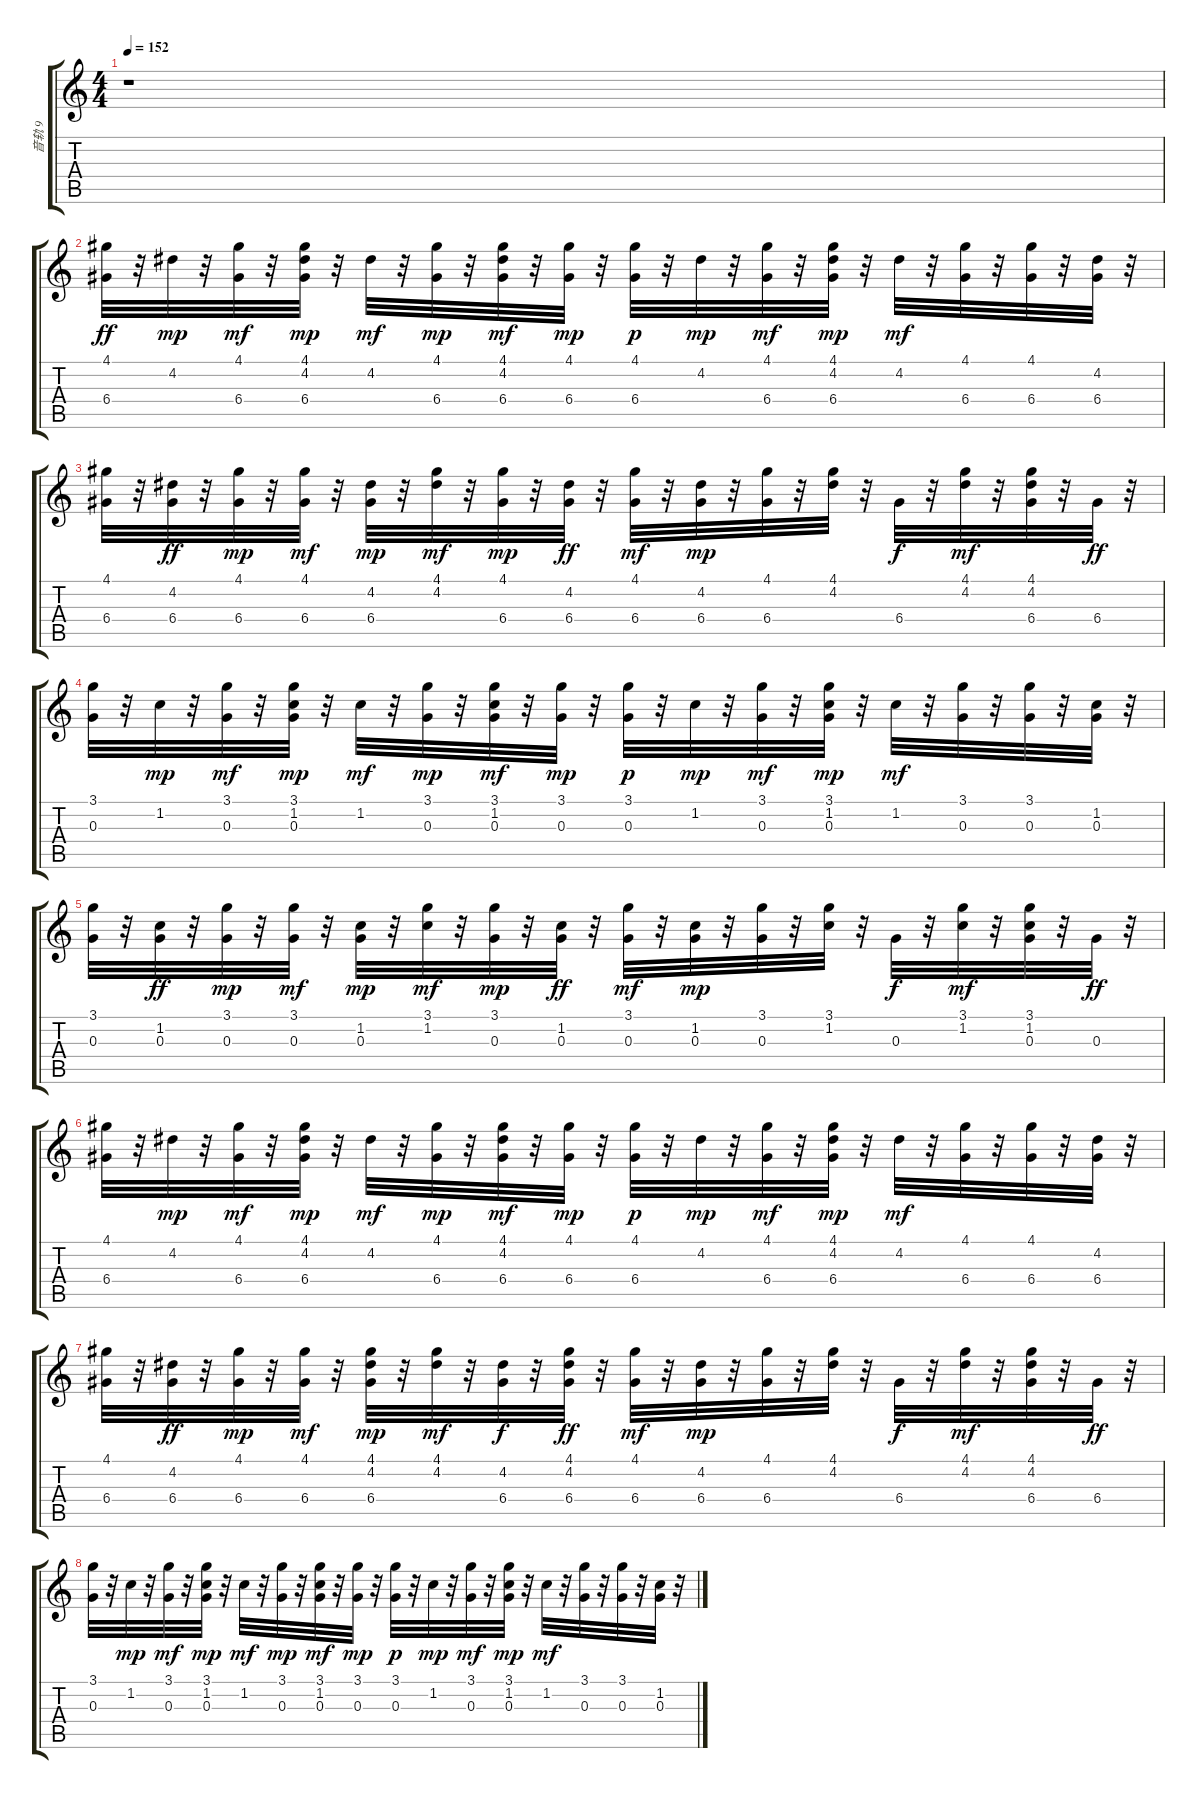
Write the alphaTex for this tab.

\track ("音轨 9" "音轨 9") {instrument synthbass2}
\staff {score tabs}
\tuning (E4 B3 G3 D3 A2 E2) {hide}
\ts (4 4)
\tempo 152
\clef g2
\ks c
r.1{dy mp} |
(4.1 6.4).32{dy ff} r.32 4.2.32{dy mp} r.32 (4.1 6.4).32{dy mf} r.32 (4.1 4.2 6.4).32{dy mp} r.32 4.2.32{dy mf} r.32 (4.1 6.4).32{dy mp} r.32 (4.1 4.2 6.4).32{dy mf} r.32 (4.1 6.4).32{dy mp} r.32 (4.1 6.4).32{dy p} r.32 4.2.32{dy mp} r.32 (4.1 6.4).32{dy mf} r.32 (4.1 4.2 6.4).32{dy mp} r.32 4.2.32{dy mf} r.32 (4.1 6.4).32 r.32 (4.1 6.4).32 r.32 (4.2 6.4).32 r.32 |
(4.1 6.4).32 r.32 (4.2 6.4).32{dy ff} r.32 (4.1 6.4).32{dy mp} r.32 (4.1 6.4).32{dy mf} r.32 (4.2 6.4).32{dy mp} r.32 (4.1 4.2).32{dy mf} r.32 (4.1 6.4).32{dy mp} r.32 (4.2 6.4).32{dy ff} r.32 (4.1 6.4).32{dy mf} r.32 (4.2 6.4).32{dy mp} r.32 (4.1 6.4).32 r.32 (4.1 4.2).32 r.32 6.4.32{dy f} r.32 (4.1 4.2).32{dy mf} r.32 (4.1 4.2 6.4).32 r.32 6.4.32{dy ff} r.32 |
(3.1 0.3).32 r.32 1.2.32{dy mp} r.32 (3.1 0.3).32{dy mf} r.32 (3.1 1.2 0.3).32{dy mp} r.32 1.2.32{dy mf} r.32 (3.1 0.3).32{dy mp} r.32 (3.1 1.2 0.3).32{dy mf} r.32 (3.1 0.3).32{dy mp} r.32 (3.1 0.3).32{dy p} r.32 1.2.32{dy mp} r.32 (3.1 0.3).32{dy mf} r.32 (3.1 1.2 0.3).32{dy mp} r.32 1.2.32{dy mf} r.32 (3.1 0.3).32 r.32 (3.1 0.3).32 r.32 (1.2 0.3).32 r.32 |
(3.1 0.3).32 r.32 (1.2 0.3).32{dy ff} r.32 (3.1 0.3).32{dy mp} r.32 (3.1 0.3).32{dy mf} r.32 (1.2 0.3).32{dy mp} r.32 (3.1 1.2).32{dy mf} r.32 (3.1 0.3).32{dy mp} r.32 (1.2 0.3).32{dy ff} r.32 (3.1 0.3).32{dy mf} r.32 (1.2 0.3).32{dy mp} r.32 (3.1 0.3).32 r.32 (3.1 1.2).32 r.32 0.3.32{dy f} r.32 (3.1 1.2).32{dy mf} r.32 (3.1 1.2 0.3).32 r.32 0.3.32{dy ff} r.32 |
(4.1 6.4).32 r.32 4.2.32{dy mp} r.32 (4.1 6.4).32{dy mf} r.32 (4.1 4.2 6.4).32{dy mp} r.32 4.2.32{dy mf} r.32 (4.1 6.4).32{dy mp} r.32 (4.1 4.2 6.4).32{dy mf} r.32 (4.1 6.4).32{dy mp} r.32 (4.1 6.4).32{dy p} r.32 4.2.32{dy mp} r.32 (4.1 6.4).32{dy mf} r.32 (4.1 4.2 6.4).32{dy mp} r.32 4.2.32{dy mf} r.32 (4.1 6.4).32 r.32 (4.1 6.4).32 r.32 (4.2 6.4).32 r.32 |
(4.1 6.4).32 r.32 (4.2 6.4).32{dy ff} r.32 (4.1 6.4).32{dy mp} r.32 (4.1 6.4).32{dy mf} r.32 (4.1 4.2 6.4).32{dy mp} r.32 (4.1 4.2).32{dy mf} r.32 (4.2 6.4).32{dy f} r.32 (4.1 4.2 6.4).32{dy ff} r.32 (4.1 6.4).32{dy mf} r.32 (4.2 6.4).32{dy mp} r.32 (4.1 6.4).32 r.32 (4.1 4.2).32 r.32 6.4.32{dy f} r.32 (4.1 4.2).32{dy mf} r.32 (4.1 4.2 6.4).32 r.32 6.4.32{dy ff} r.32 |
(3.1 0.3).32 r.32 1.2.32{dy mp} r.32 (3.1 0.3).32{dy mf} r.32 (3.1 1.2 0.3).32{dy mp} r.32 1.2.32{dy mf} r.32 (3.1 0.3).32{dy mp} r.32 (3.1 1.2 0.3).32{dy mf} r.32 (3.1 0.3).32{dy mp} r.32 (3.1 0.3).32{dy p} r.32 1.2.32{dy mp} r.32 (3.1 0.3).32{dy mf} r.32 (3.1 1.2 0.3).32{dy mp} r.32 1.2.32{dy mf} r.32 (3.1 0.3).32 r.32 (3.1 0.3).32 r.32 (1.2 0.3).32 r.32
